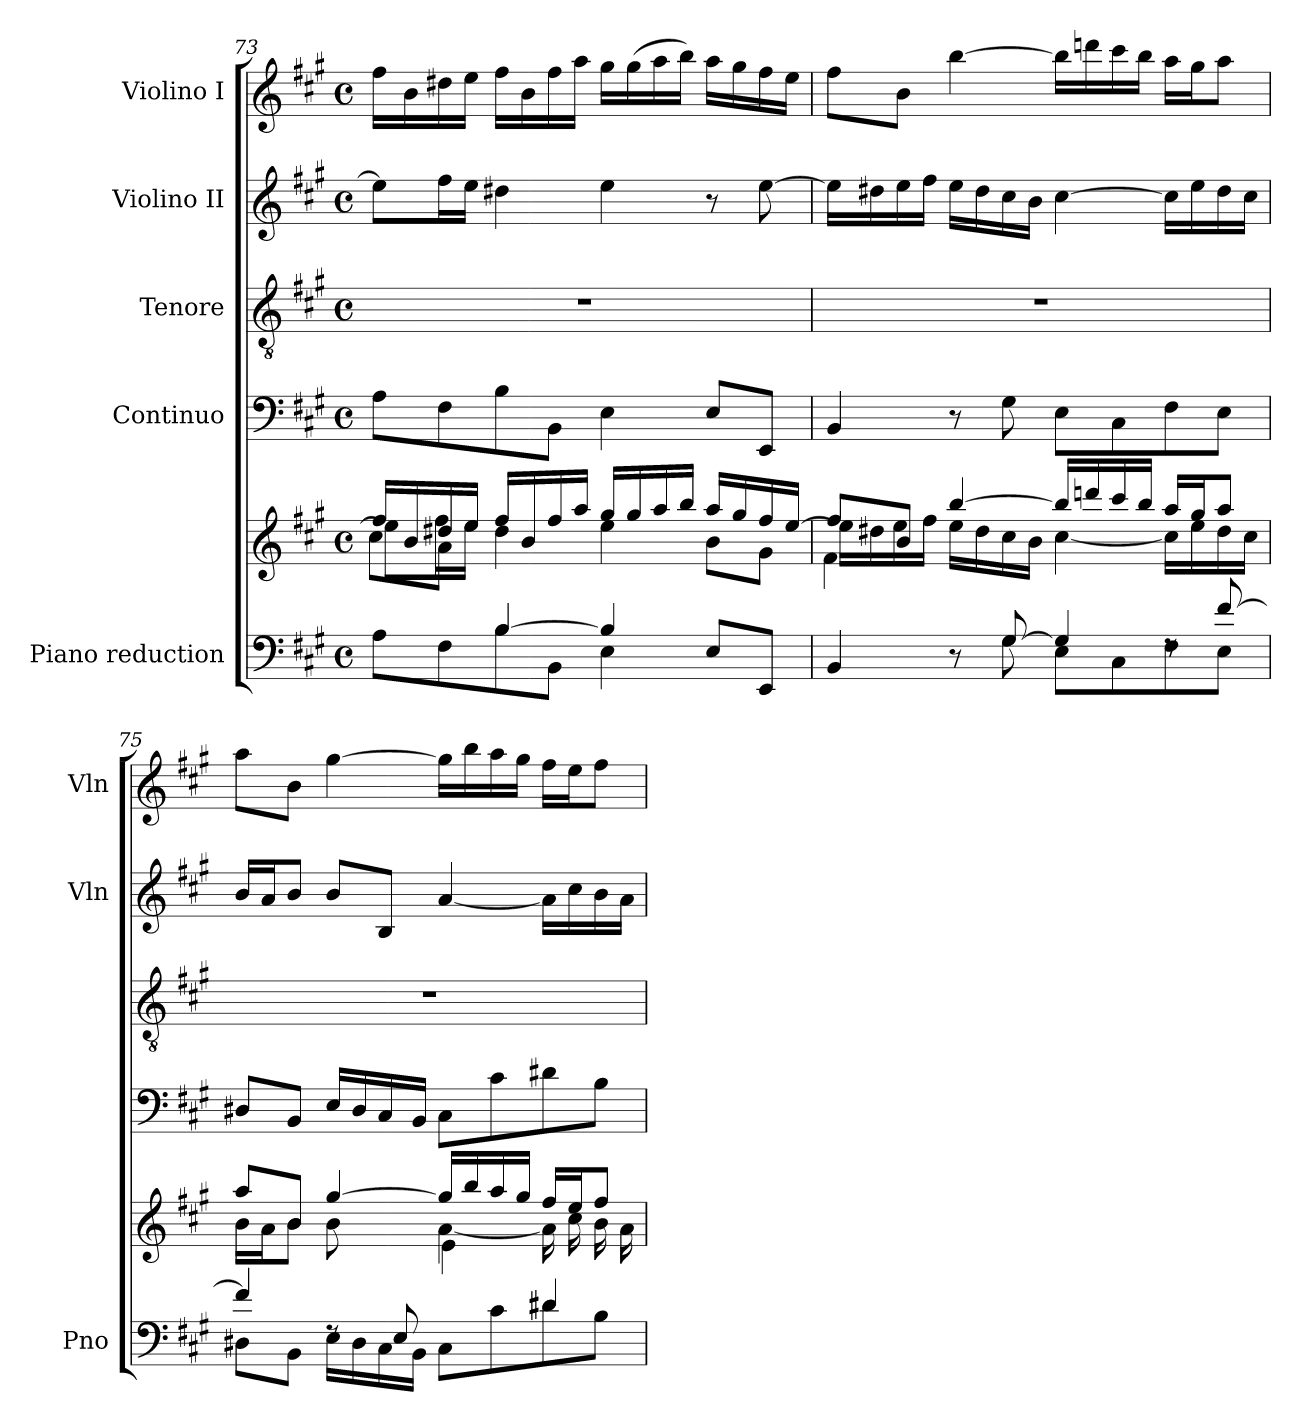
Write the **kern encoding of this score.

**kern	**kern	**kern	**kern	**kern	**kern
*part5	*part5	*part4	*part3	*part2	*part1
*staff6	*staff5	*staff4	*staff3	*staff2	*staff1
*I"Piano reduction	*	*I"Continuo	*I"Tenore	*I"Violino II	*I"Violino I
*I'Pno	*	*	*	*I'Vln	*I'Vln
*clefF4	*clefG2	*clefF4	*clefGv2	*clefG2	*clefG2
*k[f#c#g#]	*k[f#c#g#]	*k[f#c#g#]	*k[f#c#g#]	*k[f#c#g#]	*k[f#c#g#]
*M4/4	*M4/4	*M4/4	*M4/4	*M4/4	*M4/4
*met(c)	*met(c)	*met(c)	*met(c)	*met(c)	*met(c)
=73	=73	=73	=73	=73	=73
*^	*^	*	*	*	*
*	*	*	*^	*	*	*	*
4ryy	8A\L	16ff#/LL	8ee\L]	8cc#\L	8A\L	1r	8ee\L]	16ff#\LL
.	.	16b/	.	.	.	.	.	16b\
.	8F#\	16dd#X/	16ff#\L	8a\J	8F#\	.	16ff#\L	16dd#X\
.	.	16ee/JJ	16ee\JJ	.	.	.	16ee\JJ	16ee\JJ
[4B/	8B\	16ff#/LL	4dd#\	2.ryy	8B\	.	4dd#X\	16ff#\LL
.	.	16b/	.	.	.	.	.	16b\
.	8BB\J	16ff#/	.	.	8BB\J	.	.	16ff#\
.	.	16aa/JJ	.	.	.	.	.	16aa\JJ
4B/]	4E\	16gg#/LL	4ee\	.	4E\	.	4ee\	16gg#\LL
.	.	16gg#/	.	.	.	.	.	(>16gg#\
.	.	16aa/	.	.	.	.	.	16aa\
.	.	16bb/JJ	.	.	.	.	.	16bb\JJ)
8E/L	4ryy	16aa/LL	8b\L	.	8E/L	.	8r	16aa\LL
.	.	16gg#/	.	.	.	.	.	16gg#\
8EE/J	.	16ff#/	8g#\J	.	8EE/J	.	[8ee\	16ff#\
.	.	[16ee/JJ	.	.	.	.	.	16ee\JJ
!!LO:LB:g=z
=74	=74	=74	=74	=74	=74	=74	=74	=74
4ryy	4BB/	8ff#/L	16ee\LL]	4f#\	4BB/	1r	16ee\LL]	8ff#\L
.	.	.	16dd#X\	.	.	.	16dd#X\	.
.	.	8b/J	16ee\	.	.	.	16ee\	8b\J
.	.	.	16ff#\JJ	.	.	.	16ff#\JJ	.
8r	8ryy	[4bb/	16ee\LL	2.ryy	8r	.	16ee\LL	[4bb\
.	.	.	16dd#\	.	.	.	16dd#\	.
[8G#/	8G#\	.	16cc#\	.	8G#\	.	16cc#\	.
.	.	.	16b\JJ	.	.	.	16b\JJ	.
4G#/]	8E\L	16bb/LL]	[4cc#\	.	8E\L	.	[4cc#\	16bb\LL]
.	.	16dddn/	.	.	.	.	.	16dddn\
.	8C#\	16ccc#/	.	.	8C#\	.	.	16ccc#\
.	.	16bb/JJ	.	.	.	.	.	16bb\JJ
8rF	8F#\	16aa/LL	16cc#\LL]	.	8F#\	.	16cc#\LL]	16aa\LL
.	.	16gg#/J	16ee\	.	.	.	16ee\	16gg#\J
[8f#/	8E\J	8aa/J	16dd#\	.	8E\J	.	16dd#\	8aa\J
.	.	.	16cc#\JJ	.	.	.	16cc#\JJ	.
=75	=75	=75	=75	=75	=75	=75	=75	=75
*	*^	*	*	*	*	*	*	*
4.ryy	4f#/]	8D#X\L	8aa/L	16b\LL	2ryy	8D#X/L	1r	16b/LL	8aa\L
.	.	.	.	16a\J	.	.	.	16a/J	.
.	.	8BB\J	8b/J	8b\J	.	8BB/J	.	8b/J	8b\J
.	8rF	16E\LL	[4gg#/	8b\L	.	16E/LL	.	8b/L	[4gg#\
.	.	16D#\	.	.	.	16D#/	.	.	.
8B/J	8E/	16C#\	.	8ryy	.	16C#/	.	8B/J	.
.	.	16BB\JJ	.	.	.	16BB/JJ	.	.	.
2ryy	4ryy	8C#\L	16gg#/LL]	[4a\	4e\	8C#\L	.	[4a/	16gg#\LL]
.	.	.	16bb/	.	.	.	.	.	16bb\
.	.	8c#\	16aa/	.	.	8c#\	.	.	16aa\
.	.	.	16gg#/JJ	.	.	.	.	.	16gg#\JJ
.	4d#X/	8d#\	16ff#/LL	16a\LL]	4ryy	8d#X\	.	16a\LL]	16ff#\LL
.	.	.	16ee/J	16cc#\	.	.	.	16cc#\	16ee\J
.	.	8B\J	8ff#/J	16b\	.	8B\J	.	16b\	8ff#\J
.	.	.	.	16a\JJ	.	.	.	16a\JJ	.
*v	*v	*v	*	*	*	*	*	*	*
*	*v	*v	*v	*	*	*	*
=	=	=	=	=	=
*-	*-	*-	*-	*-	*-
